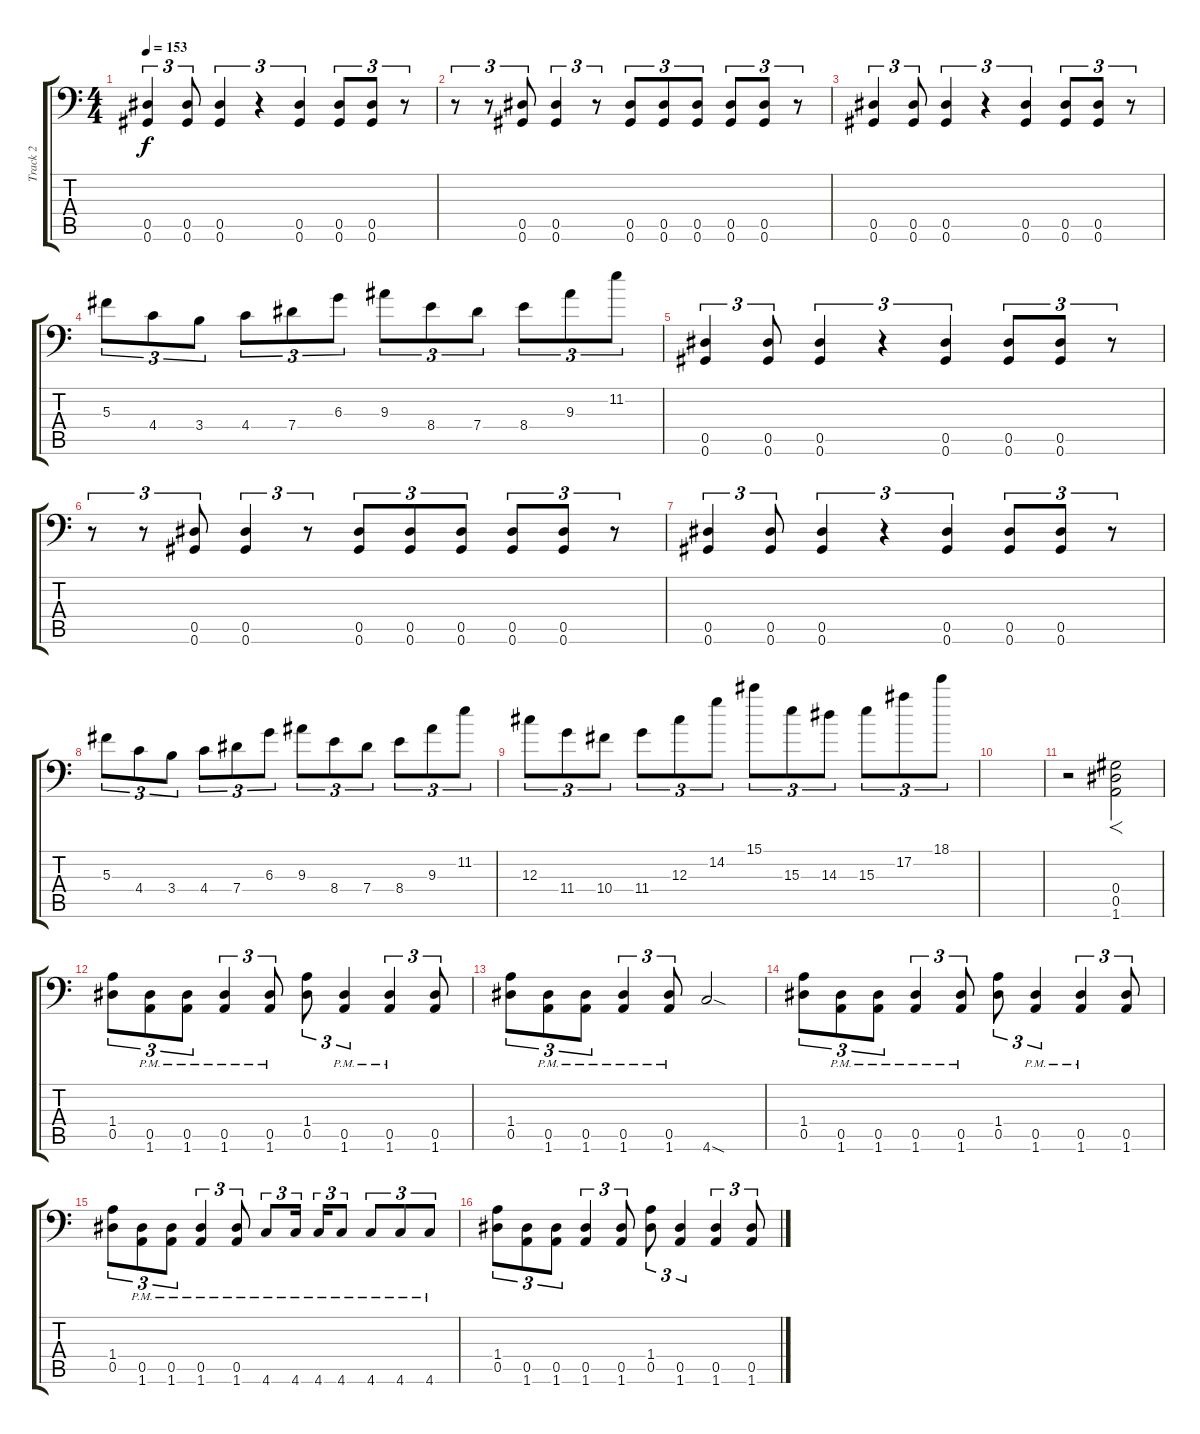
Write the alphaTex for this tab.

\track ("Track 2" "Track 2") {instrument distortionguitar}
\staff {score tabs}
\tuning (Bb3 F3 Db3 Ab2 Eb2 Ab1) {hide}
\ts (4 4)
\tempo 153
\clef f4
\ks c
(0.5 0.6).4{tu (3 2) dy f volume 13} (0.5 0.6).8{tu (3 2)} (0.5 0.6).4{tu (3 2)} r.4{tu (3 2)} (0.5 0.6).4{tu (3 2)} (0.5 0.6).8{tu (3 2)} (0.5 0.6).8{tu (3 2)} r.8{tu (3 2)} |
r.8{tu (3 2)} r.8{tu (3 2)} (0.5 0.6).8{tu (3 2)} (0.5 0.6).4{tu (3 2)} r.8{tu (3 2)} (0.5 0.6).8{tu (3 2)} (0.5 0.6).8{tu (3 2)} (0.5 0.6).8{tu (3 2)} (0.5 0.6).8{tu (3 2)} (0.5 0.6).8{tu (3 2)} r.8{tu (3 2)} |
(0.5 0.6).4{tu (3 2)} (0.5 0.6).8{tu (3 2)} (0.5 0.6).4{tu (3 2)} r.4{tu (3 2)} (0.5 0.6).4{tu (3 2)} (0.5 0.6).8{tu (3 2)} (0.5 0.6).8{tu (3 2)} r.8{tu (3 2)} |
5.3.8{tu (3 2)} 4.4.8{tu (3 2)} 3.4.8{tu (3 2)} 4.4.8{tu (3 2)} 7.4.8{tu (3 2)} 6.3.8{tu (3 2)} 9.3.8{tu (3 2)} 8.4.8{tu (3 2)} 7.4.8{tu (3 2)} 8.4.8{tu (3 2)} 9.3.8{tu (3 2)} 11.2.8{tu (3 2)} |
(0.5 0.6).4{tu (3 2)} (0.5 0.6).8{tu (3 2)} (0.5 0.6).4{tu (3 2)} r.4{tu (3 2)} (0.5 0.6).4{tu (3 2)} (0.5 0.6).8{tu (3 2)} (0.5 0.6).8{tu (3 2)} r.8{tu (3 2)} |
r.8{tu (3 2)} r.8{tu (3 2)} (0.5 0.6).8{tu (3 2)} (0.5 0.6).4{tu (3 2)} r.8{tu (3 2)} (0.5 0.6).8{tu (3 2)} (0.5 0.6).8{tu (3 2)} (0.5 0.6).8{tu (3 2)} (0.5 0.6).8{tu (3 2)} (0.5 0.6).8{tu (3 2)} r.8{tu (3 2)} |
(0.5 0.6).4{tu (3 2)} (0.5 0.6).8{tu (3 2)} (0.5 0.6).4{tu (3 2)} r.4{tu (3 2)} (0.5 0.6).4{tu (3 2)} (0.5 0.6).8{tu (3 2)} (0.5 0.6).8{tu (3 2)} r.8{tu (3 2)} |
5.3.8{tu (3 2)} 4.4.8{tu (3 2)} 3.4.8{tu (3 2)} 4.4.8{tu (3 2)} 7.4.8{tu (3 2)} 6.3.8{tu (3 2)} 9.3.8{tu (3 2)} 8.4.8{tu (3 2)} 7.4.8{tu (3 2)} 8.4.8{tu (3 2)} 9.3.8{tu (3 2)} 11.2.8{tu (3 2)} |
12.3.8{tu (3 2)} 11.4.8{tu (3 2)} 10.4.8{tu (3 2)} 11.4.8{tu (3 2)} 12.3.8{tu (3 2)} 14.2.8{tu (3 2)} 15.1.8{tu (3 2)} 15.3.8{tu (3 2)} 14.3.8{tu (3 2)} 15.3.8{tu (3 2)} 17.2.8{tu (3 2)} 18.1.8{tu (3 2)} |
|
r.2 (0.4 0.5 1.6).2{f} |
(1.4 0.5).8{tu (3 2) volume 15 instrument distortionguitar} (0.5{pm} 1.6{pm}).8{tu (3 2)} (0.5{pm} 1.6{pm}).8{tu (3 2)} (0.5{pm} 1.6{pm}).4{tu (3 2)} (0.5{pm} 1.6{pm}).8{tu (3 2)} (1.4 0.5).8{tu (3 2)} (0.5{pm} 1.6{pm}).4{tu (3 2)} (0.5{pm} 1.6{pm}).4{tu (3 2)} (0.5 1.6).8{tu (3 2)} |
(1.4 0.5).8{tu (3 2)} (0.5{pm} 1.6{pm}).8{tu (3 2)} (0.5{pm} 1.6{pm}).8{tu (3 2)} (0.5{pm} 1.6{pm}).4{tu (3 2)} (0.5{pm} 1.6{pm}).8{tu (3 2)} 4.6{sod}.2 |
(1.4 0.5).8{tu (3 2) volume 15 instrument distortionguitar} (0.5{pm} 1.6{pm}).8{tu (3 2)} (0.5{pm} 1.6{pm}).8{tu (3 2)} (0.5{pm} 1.6{pm}).4{tu (3 2)} (0.5{pm} 1.6{pm}).8{tu (3 2)} (1.4 0.5).8{tu (3 2)} (0.5{pm} 1.6{pm}).4{tu (3 2)} (0.5{pm} 1.6{pm}).4{tu (3 2)} (0.5 1.6).8{tu (3 2)} |
(1.4 0.5).8{tu (3 2)} (0.5{pm} 1.6{pm}).8{tu (3 2)} (0.5{pm} 1.6{pm}).8{tu (3 2)} (0.5{pm} 1.6{pm}).4{tu (3 2)} (0.5{pm} 1.6{pm}).8{tu (3 2)} 4.6{pm}.8{tu (3 2)} 4.6{pm}.16{tu (3 2) beam splitsecondary} 4.6{pm}.16{tu (3 2)} 4.6{pm}.8{tu (3 2)} 4.6{pm}.8{tu (3 2)} 4.6{pm}.8{tu (3 2)} 4.6{pm}.8{tu (3 2)} |
(1.4 0.5).8{tu (3 2) volume 15 instrument distortionguitar} (0.5 1.6).8{tu (3 2)} (0.5 1.6).8{tu (3 2)} (0.5 1.6).4{tu (3 2)} (0.5 1.6).8{tu (3 2)} (1.4 0.5).8{tu (3 2)} (0.5 1.6).4{tu (3 2)} (0.5 1.6).4{tu (3 2)} (0.5 1.6).8{tu (3 2)}
